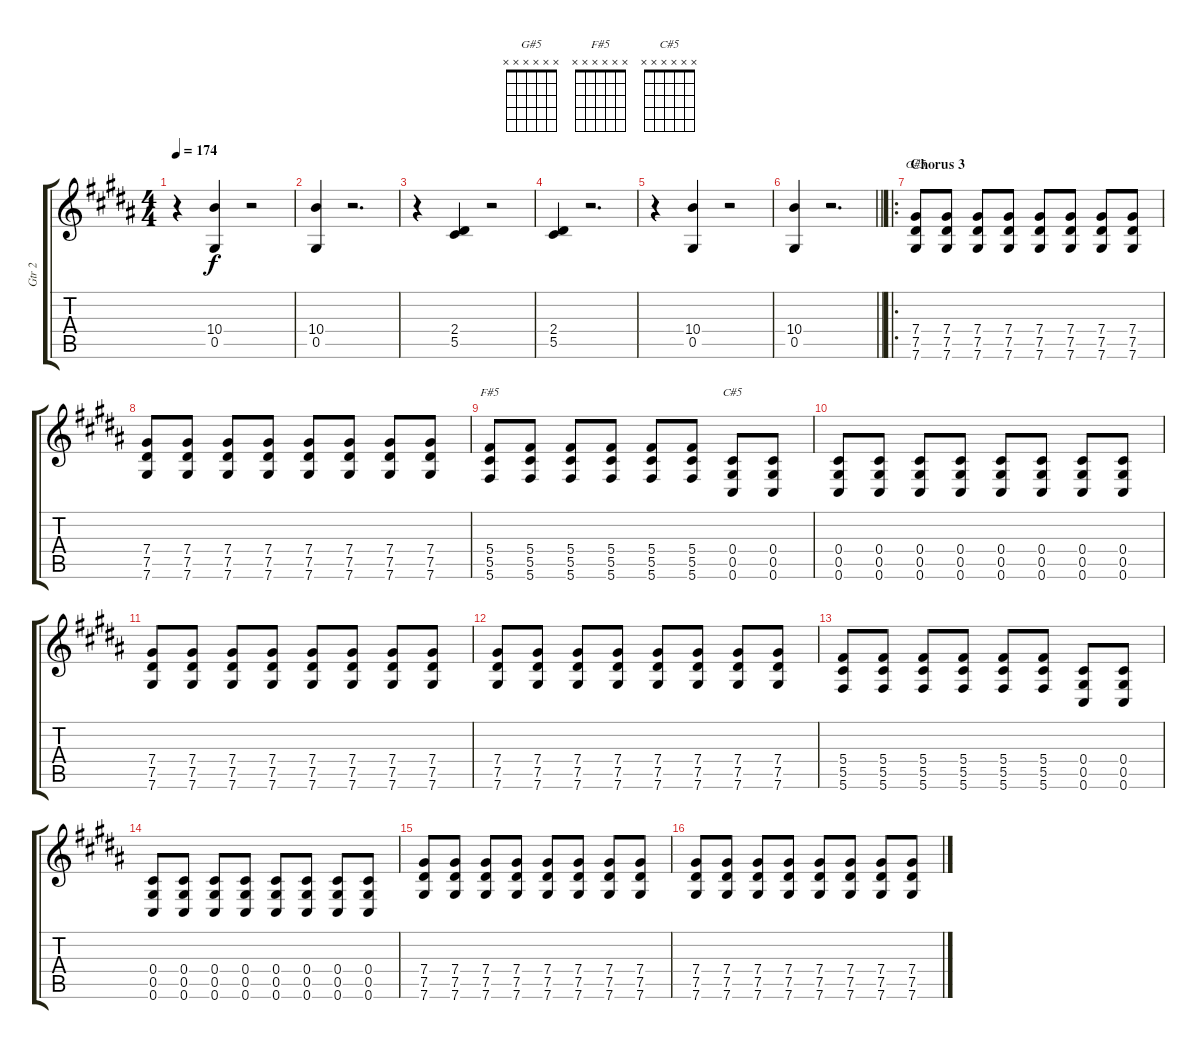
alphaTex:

\track ("Gtr 2" "Gtr 2") {instrument electricguitarjazz}
\staff {score tabs}
\tuning (Eb4 Bb3 Gb3 Db3 Ab2 Db2) {hide}
\chord ("G#5" x x x x x x)
\chord ("F#5" x x x x x x)
\chord ("C#5" x x x x x x)
\ts (4 4)
\tempo 174
\clef g2
\ks g#minor
r.4{dy f} (10.4 0.5).4 r.2 |
(10.4 0.5).4 r.2{d} |
r.4 (2.4 5.5).4 r.2 |
(2.4 5.5).4 r.2{d} |
r.4 (10.4 0.5).4 r.2 |
\barLineRight lightlight
(10.4 0.5).4 r.2{d} |
\ro
\section ("" "Chorus 3")
(7.4 7.5 7.6).8{ch "G#5" volume 11 instrument distortionguitar} (7.4 7.5 7.6).8 (7.4 7.5 7.6).8 (7.4 7.5 7.6).8 (7.4 7.5 7.6).8 (7.4 7.5 7.6).8 (7.4 7.5 7.6).8 (7.4 7.5 7.6).8 |
(7.4 7.5 7.6).8 (7.4 7.5 7.6).8 (7.4 7.5 7.6).8 (7.4 7.5 7.6).8 (7.4 7.5 7.6).8 (7.4 7.5 7.6).8 (7.4 7.5 7.6).8 (7.4 7.5 7.6).8 |
(5.4 5.5 5.6).8{ch "F#5"} (5.4 5.5 5.6).8 (5.4 5.5 5.6).8 (5.4 5.5 5.6).8 (5.4 5.5 5.6).8 (5.4 5.5 5.6).8 (0.4 0.5 0.6).8{ch "C#5"} (0.4 0.5 0.6).8 |
(0.4 0.5 0.6).8 (0.4 0.5 0.6).8 (0.4 0.5 0.6).8 (0.4 0.5 0.6).8 (0.4 0.5 0.6).8 (0.4 0.5 0.6).8 (0.4 0.5 0.6).8 (0.4 0.5 0.6).8 |
(7.4 7.5 7.6).8 (7.4 7.5 7.6).8 (7.4 7.5 7.6).8 (7.4 7.5 7.6).8 (7.4 7.5 7.6).8 (7.4 7.5 7.6).8 (7.4 7.5 7.6).8 (7.4 7.5 7.6).8 |
(7.4 7.5 7.6).8 (7.4 7.5 7.6).8 (7.4 7.5 7.6).8 (7.4 7.5 7.6).8 (7.4 7.5 7.6).8 (7.4 7.5 7.6).8 (7.4 7.5 7.6).8 (7.4 7.5 7.6).8 |
(5.4 5.5 5.6).8 (5.4 5.5 5.6).8 (5.4 5.5 5.6).8 (5.4 5.5 5.6).8 (5.4 5.5 5.6).8 (5.4 5.5 5.6).8 (0.4 0.5 0.6).8 (0.4 0.5 0.6).8 |
(0.4 0.5 0.6).8 (0.4 0.5 0.6).8 (0.4 0.5 0.6).8 (0.4 0.5 0.6).8 (0.4 0.5 0.6).8 (0.4 0.5 0.6).8 (0.4 0.5 0.6).8 (0.4 0.5 0.6).8 |
(7.4 7.5 7.6).8 (7.4 7.5 7.6).8 (7.4 7.5 7.6).8 (7.4 7.5 7.6).8 (7.4 7.5 7.6).8 (7.4 7.5 7.6).8 (7.4 7.5 7.6).8 (7.4 7.5 7.6).8 |
(7.4 7.5 7.6).8 (7.4 7.5 7.6).8 (7.4 7.5 7.6).8 (7.4 7.5 7.6).8 (7.4 7.5 7.6).8 (7.4 7.5 7.6).8 (7.4 7.5 7.6).8 (7.4 7.5 7.6).8
